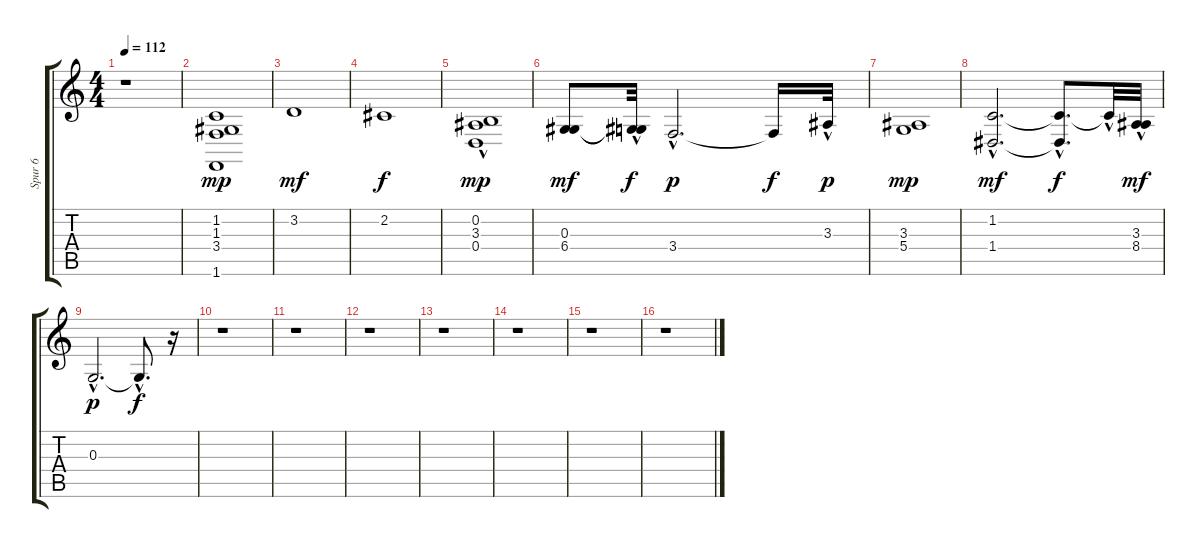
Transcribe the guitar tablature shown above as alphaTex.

\track ("Spur 6" "Spur 6") {instrument stringensemble1}
\staff {score tabs}
\tuning (E4 B3 G3 D3 A2 E2) {hide}
\ts (4 4)
\tempo 112
\clef g2
\ks c
r.1{dy mp instrument stringensemble1} |
(1.2 1.3 3.4 1.6).1 |
3.2.1{dy mf} |
2.2.1{dy f} |
(0.2 3.3{hac} 0.4).1{dy mp} |
(0.3 6.4).8{dy mf} (0.3{hac t} 6.4{t}).32{dy f} 3.4{hac}.2{d dy p} 3.4{t}.16{dy f} 3.3{hac}.32{dy p} |
(3.3 5.4).1{dy mp} |
(1.2{hac} 1.4{hac}).2{d dy mf} (1.2{hac t} 1.4{t}).8{d dy f} 1.2{hac t}.32 (3.3{hac} 8.4{hac}).32{dy mf} |
0.3{hac}.2{d dy p} 0.3{hac t}.8{d dy f} r.16 |
r.1 |
r.1 |
r.1 |
r.1 |
r.1 |
r.1 |
r.1
